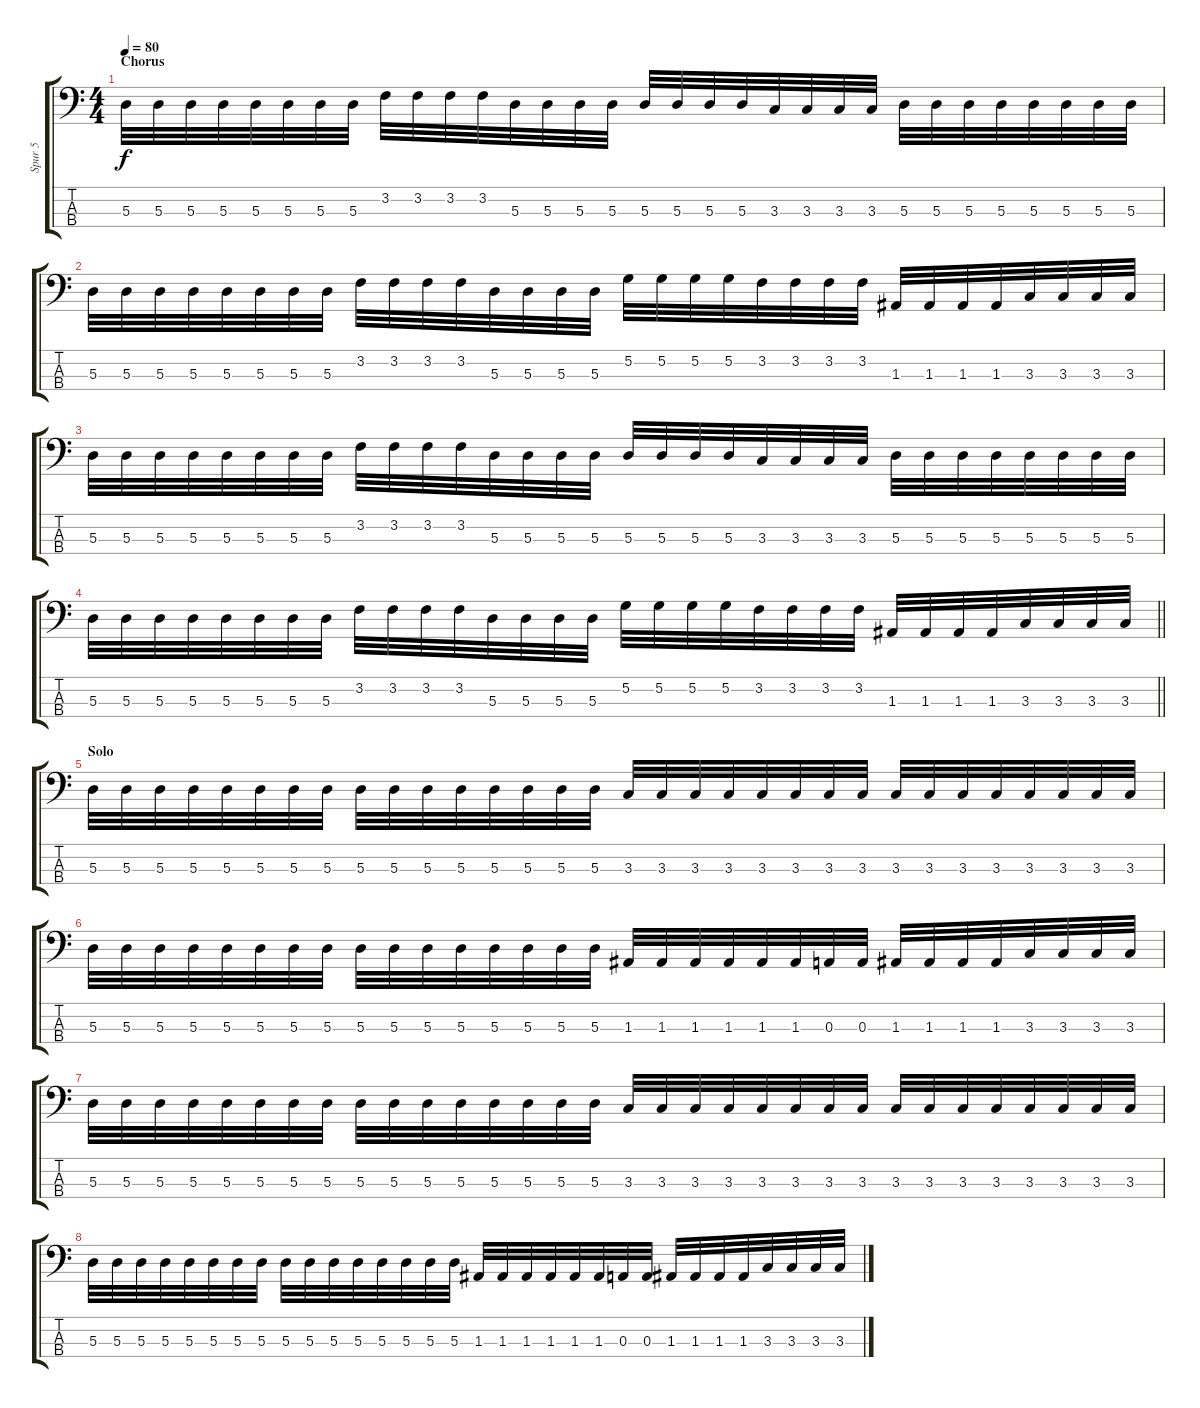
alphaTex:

\track ("Spur 5" "Spur 5") {instrument electricbassfinger}
\staff {score tabs}
\tuning (G2 D2 A1 E1) {hide}
\ts (4 4)
\section ("" "Chorus")
\tempo 80
\clef f4
\ks c
5.3.32{dy f} 5.3.32 5.3.32 5.3.32 5.3.32 5.3.32 5.3.32 5.3.32 3.2.32 3.2.32 3.2.32 3.2.32 5.3.32 5.3.32 5.3.32 5.3.32 5.3.32 5.3.32 5.3.32 5.3.32 3.3.32 3.3.32 3.3.32 3.3.32 5.3.32 5.3.32 5.3.32 5.3.32 5.3.32 5.3.32 5.3.32 5.3.32 |
5.3.32 5.3.32 5.3.32 5.3.32 5.3.32 5.3.32 5.3.32 5.3.32 3.2.32 3.2.32 3.2.32 3.2.32 5.3.32 5.3.32 5.3.32 5.3.32 5.2.32 5.2.32 5.2.32 5.2.32 3.2.32 3.2.32 3.2.32 3.2.32 1.3.32 1.3.32 1.3.32 1.3.32 3.3.32 3.3.32 3.3.32 3.3.32 |
5.3.32 5.3.32 5.3.32 5.3.32 5.3.32 5.3.32 5.3.32 5.3.32 3.2.32 3.2.32 3.2.32 3.2.32 5.3.32 5.3.32 5.3.32 5.3.32 5.3.32 5.3.32 5.3.32 5.3.32 3.3.32 3.3.32 3.3.32 3.3.32 5.3.32 5.3.32 5.3.32 5.3.32 5.3.32 5.3.32 5.3.32 5.3.32 |
\barLineRight lightlight
5.3.32 5.3.32 5.3.32 5.3.32 5.3.32 5.3.32 5.3.32 5.3.32 3.2.32 3.2.32 3.2.32 3.2.32 5.3.32 5.3.32 5.3.32 5.3.32 5.2.32 5.2.32 5.2.32 5.2.32 3.2.32 3.2.32 3.2.32 3.2.32 1.3.32 1.3.32 1.3.32 1.3.32 3.3.32 3.3.32 3.3.32 3.3.32 |
\section ("" "Solo")
5.3.32 5.3.32 5.3.32 5.3.32 5.3.32 5.3.32 5.3.32 5.3.32 5.3.32 5.3.32 5.3.32 5.3.32 5.3.32 5.3.32 5.3.32 5.3.32 3.3.32 3.3.32 3.3.32 3.3.32 3.3.32 3.3.32 3.3.32 3.3.32 3.3.32 3.3.32 3.3.32 3.3.32 3.3.32 3.3.32 3.3.32 3.3.32 |
5.3.32 5.3.32 5.3.32 5.3.32 5.3.32 5.3.32 5.3.32 5.3.32 5.3.32 5.3.32 5.3.32 5.3.32 5.3.32 5.3.32 5.3.32 5.3.32 1.3.32 1.3.32 1.3.32 1.3.32 1.3.32 1.3.32 0.3.32 0.3.32 1.3.32 1.3.32 1.3.32 1.3.32 3.3.32 3.3.32 3.3.32 3.3.32 |
5.3.32 5.3.32 5.3.32 5.3.32 5.3.32 5.3.32 5.3.32 5.3.32 5.3.32 5.3.32 5.3.32 5.3.32 5.3.32 5.3.32 5.3.32 5.3.32 3.3.32 3.3.32 3.3.32 3.3.32 3.3.32 3.3.32 3.3.32 3.3.32 3.3.32 3.3.32 3.3.32 3.3.32 3.3.32 3.3.32 3.3.32 3.3.32 |
5.3.32 5.3.32 5.3.32 5.3.32 5.3.32 5.3.32 5.3.32 5.3.32 5.3.32 5.3.32 5.3.32 5.3.32 5.3.32 5.3.32 5.3.32 5.3.32 1.3.32 1.3.32 1.3.32 1.3.32 1.3.32 1.3.32 0.3.32 0.3.32 1.3.32 1.3.32 1.3.32 1.3.32 3.3.32 3.3.32 3.3.32 3.3.32
